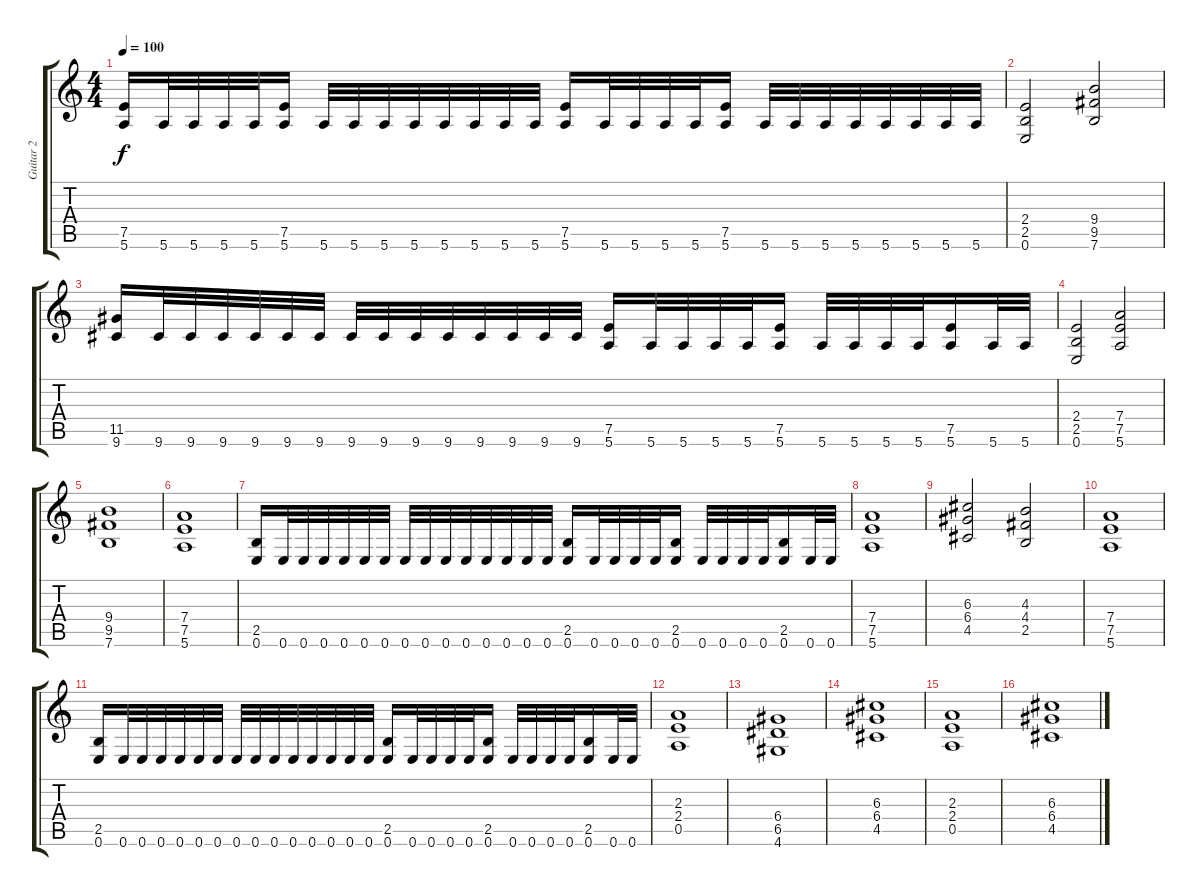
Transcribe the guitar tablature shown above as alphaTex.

\track ("Guitar 2" "Guitar 2") {instrument distortionguitar}
\staff {score tabs}
\tuning (E4 B3 G3 D3 A2 E2) {hide}
\ts (4 4)
\tempo 100
\clef g2
\ks c
(7.5 5.6).16{dy f} 5.6.32 5.6.32 5.6.32 5.6.32 (7.5 5.6).16 5.6.32 5.6.32 5.6.32 5.6.32 5.6.32 5.6.32 5.6.32 5.6.32 (7.5 5.6).16 5.6.32 5.6.32 5.6.32 5.6.32 (7.5 5.6).16 5.6.32 5.6.32 5.6.32 5.6.32 5.6.32 5.6.32 5.6.32 5.6.32 |
(2.4 2.5 0.6).2 (9.4 9.5 7.6).2 |
(11.5 9.6).16 9.6.32 9.6.32 9.6.32 9.6.32 9.6.32 9.6.32 9.6.32 9.6.32 9.6.32 9.6.32 9.6.32 9.6.32 9.6.32 9.6.32 (7.5 5.6).16 5.6.32 5.6.32 5.6.32 5.6.32 (7.5 5.6).16 5.6.32 5.6.32 5.6.32 5.6.32 (7.5 5.6).16 5.6.32 5.6.32 |
(2.4 2.5 0.6).2 (7.4 7.5 5.6).2 |
(9.4 9.5 7.6).1 |
\section ("" "")
(7.4 7.5 5.6).1 |
(2.5 0.6).16 0.6.32 0.6.32 0.6.32 0.6.32 0.6.32 0.6.32 0.6.32 0.6.32 0.6.32 0.6.32 0.6.32 0.6.32 0.6.32 0.6.32 (2.5 0.6).16 0.6.32 0.6.32 0.6.32 0.6.32 (2.5 0.6).16 0.6.32 0.6.32 0.6.32 0.6.32 (2.5 0.6).16 0.6.32 0.6.32 |
(7.4 7.5 5.6).1 |
(6.3 6.4 4.5).2 (4.3 4.4 2.5).2 |
(7.4 7.5 5.6).1 |
(2.5 0.6).16 0.6.32 0.6.32 0.6.32 0.6.32 0.6.32 0.6.32 0.6.32 0.6.32 0.6.32 0.6.32 0.6.32 0.6.32 0.6.32 0.6.32 (2.5 0.6).16 0.6.32 0.6.32 0.6.32 0.6.32 (2.5 0.6).16 0.6.32 0.6.32 0.6.32 0.6.32 (2.5 0.6).16 0.6.32 0.6.32 |
(2.3 2.4 0.5).1 |
(6.4 6.5 4.6).1 |
\section ("" "")
(6.3 6.4 4.5).1 |
(2.3 2.4 0.5).1 |
(6.3 6.4 4.5).1
